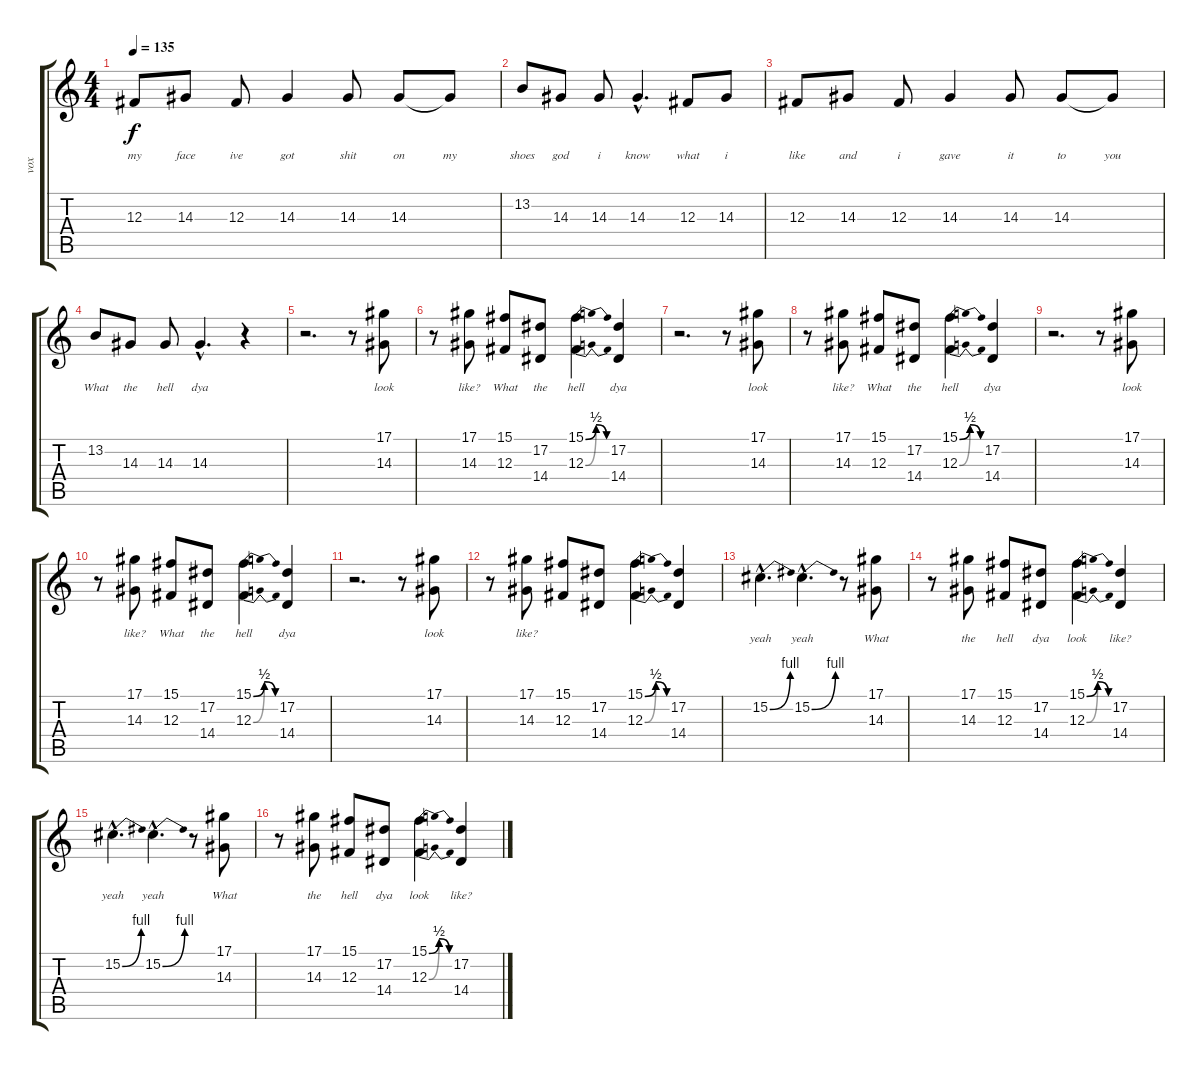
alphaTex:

\track ("vox" "vox") {instrument altosax}
\staff {score tabs}
\tuning (Eb4 Bb3 Gb3 Db3 Ab2 Eb2) {hide}
\ts (4 4)
\tempo 135
\clef g2
\ks c
12.3.8{lyrics (0 "") lyrics (1 "my") lyrics (2 "") lyrics (3 "") lyrics (4 "") dy f} 14.3.8{lyrics (0 "") lyrics (1 "face") lyrics (2 "") lyrics (3 "") lyrics (4 "")} 12.3.8{lyrics (0 "") lyrics (1 "ive") lyrics (2 "") lyrics (3 "") lyrics (4 "")} 14.3.4{lyrics (0 "") lyrics (1 "got") lyrics (2 "") lyrics (3 "") lyrics (4 "")} 14.3.8{lyrics (0 "") lyrics (1 "shit") lyrics (2 "") lyrics (3 "") lyrics (4 "")} 14.3.8{lyrics (0 "") lyrics (1 "on") lyrics (2 "") lyrics (3 "") lyrics (4 "")} 14.3{t}.8{lyrics (0 "") lyrics (1 "my") lyrics (2 "") lyrics (3 "") lyrics (4 "")} |
13.2.8{lyrics (0 "") lyrics (1 "shoes") lyrics (2 "") lyrics (3 "") lyrics (4 "")} 14.3.8{lyrics (0 "") lyrics (1 "god") lyrics (2 "") lyrics (3 "") lyrics (4 "")} 14.3.8{lyrics (0 "") lyrics (1 "i") lyrics (2 "") lyrics (3 "") lyrics (4 "")} 14.3{hac}.4{d lyrics (0 "") lyrics (1 "know") lyrics (2 "") lyrics (3 "") lyrics (4 "")} 12.3.8{lyrics (0 "") lyrics (1 "what") lyrics (2 "") lyrics (3 "") lyrics (4 "")} 14.3.8{lyrics (0 "") lyrics (1 "i") lyrics (2 "") lyrics (3 "") lyrics (4 "")} |
12.3.8{lyrics (0 "") lyrics (1 "like") lyrics (2 "") lyrics (3 "") lyrics (4 "")} 14.3.8{lyrics (0 "") lyrics (1 "and") lyrics (2 "") lyrics (3 "") lyrics (4 "")} 12.3.8{lyrics (0 "") lyrics (1 "i") lyrics (2 "") lyrics (3 "") lyrics (4 "")} 14.3.4{lyrics (0 "") lyrics (1 "gave") lyrics (2 "") lyrics (3 "") lyrics (4 "")} 14.3.8{lyrics (0 "") lyrics (1 "it") lyrics (2 "") lyrics (3 "") lyrics (4 "")} 14.3.8{lyrics (0 "") lyrics (1 "to") lyrics (2 "") lyrics (3 "") lyrics (4 "")} 14.3{t}.8{lyrics (0 "") lyrics (1 "you") lyrics (2 "") lyrics (3 "") lyrics (4 "")} |
13.2.8{lyrics (0 "") lyrics (1 "What") lyrics (2 "") lyrics (3 "") lyrics (4 "")} 14.3.8{lyrics (0 "") lyrics (1 "the") lyrics (2 "") lyrics (3 "") lyrics (4 "")} 14.3.8{lyrics (0 "") lyrics (1 "hell") lyrics (2 "") lyrics (3 "") lyrics (4 "")} 14.3{hac}.4{d lyrics (0 "") lyrics (1 "dya") lyrics (2 "") lyrics (3 "") lyrics (4 "")} r.4 |
r.2{d} r.8 (17.1 14.3).8{lyrics (0 "") lyrics (1 "look") lyrics (2 "") lyrics (3 "") lyrics (4 "")} |
r.8 (17.1 14.3).8{lyrics (0 "") lyrics (1 "like?") lyrics (2 "") lyrics (3 "") lyrics (4 "")} (15.1 12.3).8{lyrics (0 "") lyrics (1 "What") lyrics (2 "") lyrics (3 "") lyrics (4 "")} (17.2 14.4).8{lyrics (0 "") lyrics (1 "the") lyrics (2 "") lyrics (3 "") lyrics (4 "")} (15.1{be (bendrelease 0 0 30 2 50 2 60 0)} 12.3{be (bendrelease 0 0 30 2 50 2 60 0)}).4{lyrics (0 "") lyrics (1 "hell") lyrics (2 "") lyrics (3 "") lyrics (4 "")} (17.2 14.4).4{lyrics (0 "") lyrics (1 "dya") lyrics (2 "") lyrics (3 "") lyrics (4 "")} |
r.2{d} r.8 (17.1 14.3).8{lyrics (0 "") lyrics (1 "look") lyrics (2 "") lyrics (3 "") lyrics (4 "")} |
r.8 (17.1 14.3).8{lyrics (0 "") lyrics (1 "like?") lyrics (2 "") lyrics (3 "") lyrics (4 "")} (15.1 12.3).8{lyrics (0 "") lyrics (1 "What") lyrics (2 "") lyrics (3 "") lyrics (4 "")} (17.2 14.4).8{lyrics (0 "") lyrics (1 "the") lyrics (2 "") lyrics (3 "") lyrics (4 "")} (15.1{be (bendrelease 0 0 30 2 50 2 60 0)} 12.3{be (bendrelease 0 0 30 2 50 2 60 0)}).4{lyrics (0 "") lyrics (1 "hell") lyrics (2 "") lyrics (3 "") lyrics (4 "")} (17.2 14.4).4{lyrics (0 "") lyrics (1 "dya") lyrics (2 "") lyrics (3 "") lyrics (4 "")} |
r.2{d} r.8 (17.1 14.3).8{lyrics (0 "") lyrics (1 "look") lyrics (2 "") lyrics (3 "") lyrics (4 "")} |
r.8 (17.1 14.3).8{lyrics (0 "") lyrics (1 "like?") lyrics (2 "") lyrics (3 "") lyrics (4 "")} (15.1 12.3).8{lyrics (0 "") lyrics (1 "What") lyrics (2 "") lyrics (3 "") lyrics (4 "")} (17.2 14.4).8{lyrics (0 "") lyrics (1 "the") lyrics (2 "") lyrics (3 "") lyrics (4 "")} (15.1{be (bendrelease 0 0 30 2 50 2 60 0)} 12.3{be (bendrelease 0 0 30 2 50 2 60 0)}).4{lyrics (0 "") lyrics (1 "hell") lyrics (2 "") lyrics (3 "") lyrics (4 "")} (17.2 14.4).4{lyrics (0 "") lyrics (1 "dya") lyrics (2 "") lyrics (3 "") lyrics (4 "")} |
r.2{d} r.8 (17.1 14.3).8{lyrics (0 "") lyrics (1 "look") lyrics (2 "") lyrics (3 "") lyrics (4 "")} |
r.8 (17.1 14.3).8{lyrics (0 "") lyrics (1 "like?") lyrics (2 "") lyrics (3 "") lyrics (4 "")} (15.1 12.3).8 (17.2 14.4).8 (15.1{be (bendrelease 0 0 30 2 50 2 60 0)} 12.3{be (bendrelease 0 0 30 2 50 2 60 0)}).4 (17.2 14.4).4 |
15.2{be (bend 0 0 60 4) hac}.4{d lyrics (0 "") lyrics (1 "") lyrics (2 "yeah") lyrics (3 "") lyrics (4 "")} 15.2{be (bend 0 0 60 4) hac}.4{d lyrics (0 "") lyrics (1 "") lyrics (2 "yeah") lyrics (3 "") lyrics (4 "")} r.8 (17.1 14.3).8{lyrics (0 "") lyrics (1 "") lyrics (2 "What") lyrics (3 "") lyrics (4 "")} |
r.8 (17.1 14.3).8{lyrics (0 "") lyrics (1 "") lyrics (2 "the") lyrics (3 "") lyrics (4 "")} (15.1 12.3).8{lyrics (0 "") lyrics (1 "") lyrics (2 "hell") lyrics (3 "") lyrics (4 "")} (17.2 14.4).8{lyrics (0 "") lyrics (1 "") lyrics (2 "dya") lyrics (3 "") lyrics (4 "")} (15.1{be (bendrelease 0 0 30 2 50 2 60 0)} 12.3{be (bendrelease 0 0 30 2 50 2 60 0)}).4{lyrics (0 "") lyrics (1 "") lyrics (2 "look") lyrics (3 "") lyrics (4 "")} (17.2 14.4).4{lyrics (0 "") lyrics (1 "") lyrics (2 "like?") lyrics (3 "") lyrics (4 "")} |
15.2{be (bend 0 0 60 4) hac}.4{d lyrics (0 "") lyrics (1 "") lyrics (2 "yeah") lyrics (3 "") lyrics (4 "")} 15.2{be (bend 0 0 60 4) hac}.4{d lyrics (0 "") lyrics (1 "") lyrics (2 "yeah") lyrics (3 "") lyrics (4 "")} r.8 (17.1 14.3).8{lyrics (0 "") lyrics (1 "") lyrics (2 "What") lyrics (3 "") lyrics (4 "")} |
r.8 (17.1 14.3).8{lyrics (0 "") lyrics (1 "") lyrics (2 "the") lyrics (3 "") lyrics (4 "")} (15.1 12.3).8{lyrics (0 "") lyrics (1 "") lyrics (2 "hell") lyrics (3 "") lyrics (4 "")} (17.2 14.4).8{lyrics (0 "") lyrics (1 "") lyrics (2 "dya") lyrics (3 "") lyrics (4 "")} (15.1{be (bendrelease 0 0 30 2 50 2 60 0)} 12.3{be (bendrelease 0 0 30 2 50 2 60 0)}).4{lyrics (0 "") lyrics (1 "") lyrics (2 "look") lyrics (3 "") lyrics (4 "")} (17.2 14.4).4{lyrics (0 "") lyrics (1 "") lyrics (2 "like?") lyrics (3 "") lyrics (4 "")}
